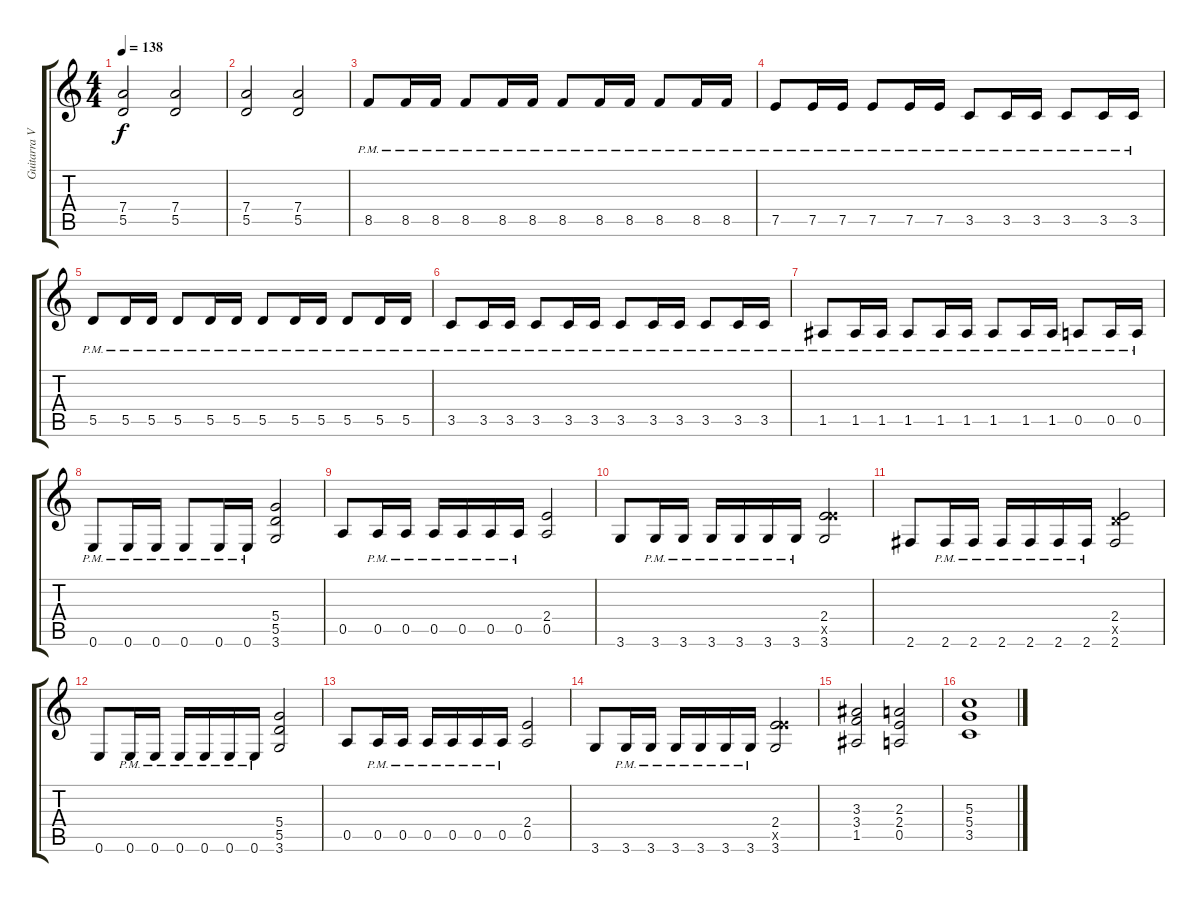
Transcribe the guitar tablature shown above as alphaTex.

\track ("Guitarra V (Dist. Rítmica)" "Guitarra V") {instrument distortionguitar}
\staff {score tabs}
\tuning (E4 B3 G3 D3 A2 E2) {hide}
\ts (4 4)
\tempo 138
\clef g2
\ks c
(7.4 5.5).2{dy f} (7.4 5.5).2 |
(7.4 5.5).2 (7.4 5.5).2 |
8.5{pm}.8 8.5{pm}.16 8.5{pm}.16 8.5{pm}.8 8.5{pm}.16 8.5{pm}.16 8.5{pm}.8 8.5{pm}.16 8.5{pm}.16 8.5{pm}.8 8.5{pm}.16 8.5{pm}.16 |
7.5{pm}.8 7.5{pm}.16 7.5{pm}.16 7.5{pm}.8 7.5{pm}.16 7.5{pm}.16 3.5{pm}.8 3.5{pm}.16 3.5{pm}.16 3.5{pm}.8 3.5{pm}.16 3.5{pm}.16 |
5.5{pm}.8 5.5{pm}.16 5.5{pm}.16 5.5{pm}.8 5.5{pm}.16 5.5{pm}.16 5.5{pm}.8 5.5{pm}.16 5.5{pm}.16 5.5{pm}.8 5.5{pm}.16 5.5{pm}.16 |
3.5{pm}.8 3.5{pm}.16 3.5{pm}.16 3.5{pm}.8 3.5{pm}.16 3.5{pm}.16 3.5{pm}.8 3.5{pm}.16 3.5{pm}.16 3.5{pm}.8 3.5{pm}.16 3.5{pm}.16 |
1.5{pm}.8 1.5{pm}.16 1.5{pm}.16 1.5{pm}.8 1.5{pm}.16 1.5{pm}.16 1.5{pm}.8 1.5{pm}.16 1.5{pm}.16 0.5{pm}.8 0.5{pm}.16 0.5{pm}.16 |
0.6{pm}.8 0.6{pm}.16 0.6{pm}.16 0.6{pm}.8 0.6{pm}.16 0.6{pm}.16 (5.4 5.5 3.6).2 |
0.5.8 0.5{pm}.16 0.5{pm}.16 0.5{pm}.16 0.5{pm}.16 0.5{pm}.16 0.5{pm}.16 (2.4 0.5).2 |
3.6.8 3.6{pm}.16 3.6{pm}.16 3.6{pm}.16 3.6{pm}.16 3.6{pm}.16 3.6{pm}.16 (2.4 7.5{x} 3.6).2 |
2.6.8 2.6{pm}.16 2.6{pm}.16 2.6{pm}.16 2.6{pm}.16 2.6{pm}.16 2.6{pm}.16 (2.4 5.5{x} 2.6).2 |
0.6.8 0.6{pm}.16 0.6{pm}.16 0.6{pm}.16 0.6{pm}.16 0.6{pm}.16 0.6{pm}.16 (5.4 5.5 3.6).2 |
0.5.8 0.5{pm}.16 0.5{pm}.16 0.5{pm}.16 0.5{pm}.16 0.5{pm}.16 0.5{pm}.16 (2.4 0.5).2 |
3.6.8 3.6{pm}.16 3.6{pm}.16 3.6{pm}.16 3.6{pm}.16 3.6{pm}.16 3.6{pm}.16 (2.4 7.5{x} 3.6).2 |
(3.3 3.4 1.5).2 (2.3 2.4 0.5).2 |
(5.3 5.4 3.5).1
